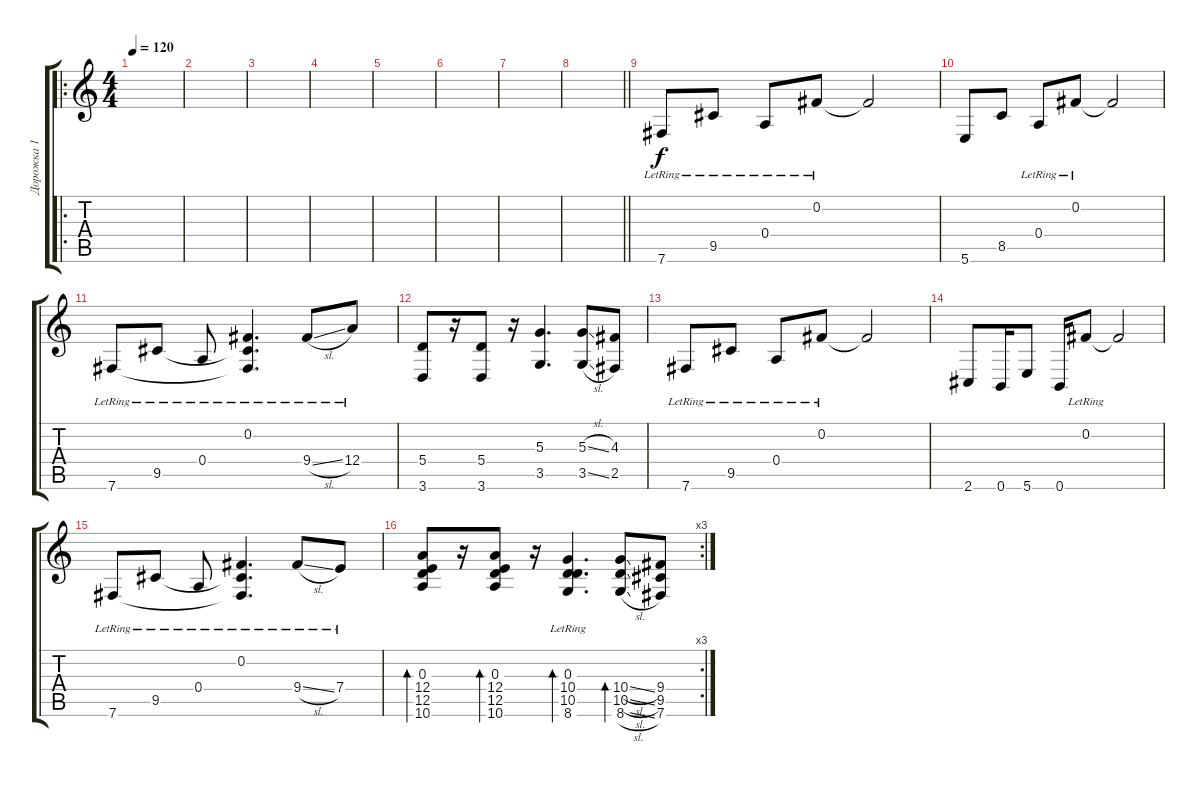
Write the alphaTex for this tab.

\track ("Дорожка 1" "Дорожка 1") {instrument acousticguitarsteel}
\staff {score tabs}
\tuning (B3 Gb3 D3 A2 E2 B1) {hide}
\ro
\ts (4 4)
\tempo 120
\clef g2
\ks c
|
|
|
|
|
|
|
\barLineRight lightlight
|
7.6{lr}.8 9.5{lr}.8 0.4{lr}.8 0.2{lr}.8 0.2{t}.2 |
5.6.8 8.5.8 0.4{lr}.8 0.2{lr}.8 0.2{t}.2 |
7.6{lr}.8 9.5{lr}.8 0.4{lr}.8 (0.2{lr} 9.5{t} 7.6{t}).4{d} 9.4{sl lr}.8 12.4{lr}.8 |
(5.4 3.6).8 r.16 (5.4 3.6).8 r.16 (5.3 3.5).4{d} (5.3{sl} 3.5{sl}).8 (4.3 2.5).8 |
7.6{lr}.8 9.5{lr}.8 0.4{lr}.8 0.2{lr}.8 0.2{t}.2 |
2.6.8 0.6.16 5.6.8 0.6.16 0.2{lr}.8 0.2{t}.2 |
7.6{lr}.8 9.5{lr}.8 0.4{lr}.8 (0.2{lr} 9.5{t} 7.6{t}).4{d} 9.4{sl lr}.8 7.4{lr}.8 |
\rc 3
(0.3 12.4 12.5 10.6).8{bd 30} r.16 (0.3 12.4 12.5 10.6).8{bd 30} r.16 (0.3{lr} 10.4 10.5 8.6).4{d bd 30} (10.4{sl} 10.5{sl} 8.6{sl}).8{bd 30} (9.4 9.5 7.6).8
